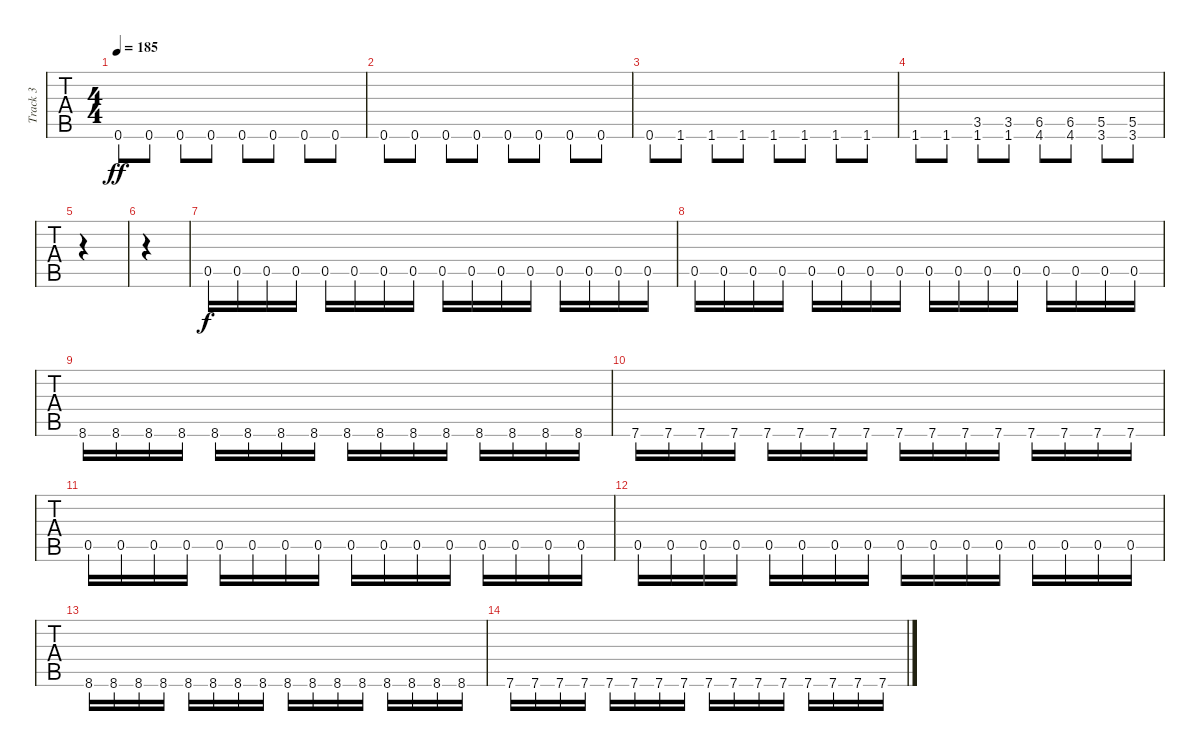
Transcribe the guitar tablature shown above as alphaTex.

\track ("Track 3" "Track 3") {instrument distortionguitar}
\staff {tabs}
\tuning (E4 B3 G3 D3 A2 E2) {hide}
\ts (4 4)
\tempo 185
\clef g2
\ks c
0.6.8{dy ff} 0.6.8 0.6.8 0.6.8 0.6.8 0.6.8 0.6.8 0.6.8 |
0.6.8 0.6.8 0.6.8 0.6.8 0.6.8 0.6.8 0.6.8 0.6.8 |
0.6.8 1.6.8 1.6.8 1.6.8 1.6.8 1.6.8 1.6.8 1.6.8 |
1.6.8 1.6.8 (3.5 1.6).8 (3.5 1.6).8 (6.5 4.6).8 (6.5 4.6).8 (5.5 3.6).8 (5.5 3.6).8 |
|
|
0.5.16{dy f} 0.5.16 0.5.16 0.5.16 0.5.16 0.5.16 0.5.16 0.5.16 0.5.16 0.5.16 0.5.16 0.5.16 0.5.16 0.5.16 0.5.16 0.5.16 |
0.5.16 0.5.16 0.5.16 0.5.16 0.5.16 0.5.16 0.5.16 0.5.16 0.5.16 0.5.16 0.5.16 0.5.16 0.5.16 0.5.16 0.5.16 0.5.16 |
8.6.16 8.6.16 8.6.16 8.6.16 8.6.16 8.6.16 8.6.16 8.6.16 8.6.16 8.6.16 8.6.16 8.6.16 8.6.16 8.6.16 8.6.16 8.6.16 |
7.6.16 7.6.16 7.6.16 7.6.16 7.6.16 7.6.16 7.6.16 7.6.16 7.6.16 7.6.16 7.6.16 7.6.16 7.6.16 7.6.16 7.6.16 7.6.16 |
0.5.16 0.5.16 0.5.16 0.5.16 0.5.16 0.5.16 0.5.16 0.5.16 0.5.16 0.5.16 0.5.16 0.5.16 0.5.16 0.5.16 0.5.16 0.5.16 |
0.5.16 0.5.16 0.5.16 0.5.16 0.5.16 0.5.16 0.5.16 0.5.16 0.5.16 0.5.16 0.5.16 0.5.16 0.5.16 0.5.16 0.5.16 0.5.16 |
8.6.16 8.6.16 8.6.16 8.6.16 8.6.16 8.6.16 8.6.16 8.6.16 8.6.16 8.6.16 8.6.16 8.6.16 8.6.16 8.6.16 8.6.16 8.6.16 |
7.6.16 7.6.16 7.6.16 7.6.16 7.6.16 7.6.16 7.6.16 7.6.16 7.6.16 7.6.16 7.6.16 7.6.16 7.6.16 7.6.16 7.6.16 7.6.16
